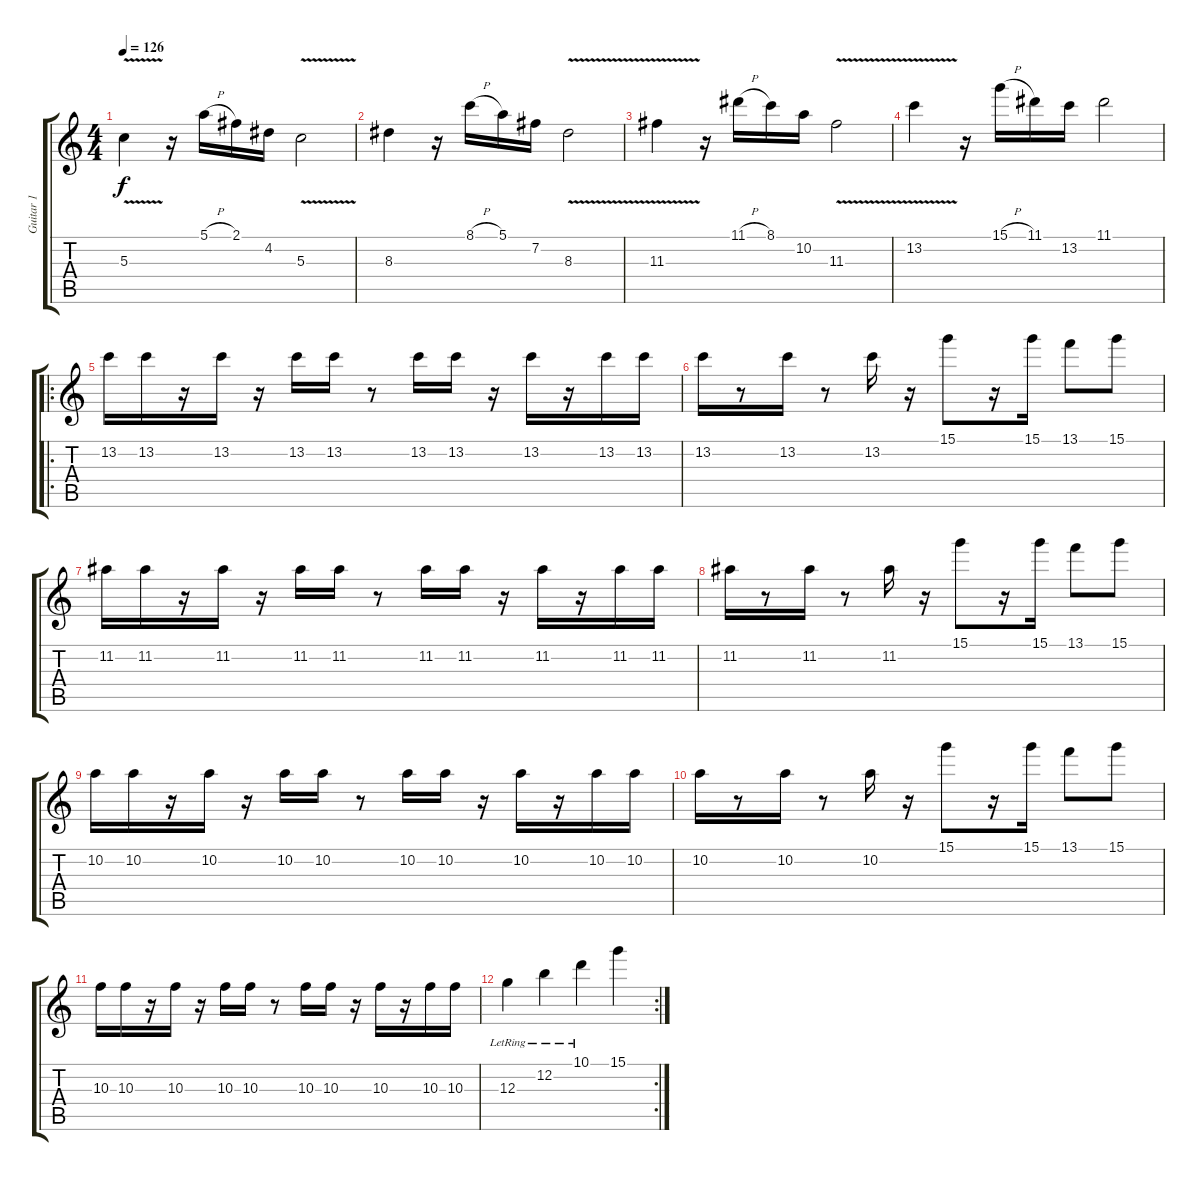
\track ("Guitar 1" "Guitar 1") {instrument distortionguitar}
\staff {score tabs}
\tuning (E4 B3 G3 D3 A2 E2) {hide}
\ts (4 4)
\tempo 126
\clef g2
\ks c
5.3{v}.4{txt "" dy f instrument distortionguitar} r.16 5.1{h}.16 2.1.16 4.2.16 5.3{v}.2 |
8.3.4 r.16 8.1{h}.16 5.1.16 7.2.16 8.3{v}.2 |
11.3{v}.4 r.16 11.1{h}.16 8.1.16 10.2.16 11.3{v}.2 |
13.2{v}.4 r.16 15.1{h}.16 11.1.16 13.2.16 11.1.2 |
\ro
13.2.16 13.2.16 r.16 13.2.16 r.16 13.2.16 13.2.16 r.8 13.2.16 13.2.16 r.16 13.2.16 r.16 13.2.16 13.2.16 |
13.2.16 r.8 13.2.16 r.8 13.2.16 r.16 15.1.8 r.16 15.1.16 13.1.8 15.1.8 |
11.2.16 11.2.16 r.16 11.2.16 r.16 11.2.16 11.2.16 r.8 11.2.16 11.2.16 r.16 11.2.16 r.16 11.2.16 11.2.16 |
11.2.16 r.8 11.2.16 r.8 11.2.16 r.16 15.1.8 r.16 15.1.16 13.1.8 15.1.8 |
10.2.16 10.2.16 r.16 10.2.16 r.16 10.2.16 10.2.16 r.8 10.2.16 10.2.16 r.16 10.2.16 r.16 10.2.16 10.2.16 |
10.2.16 r.8 10.2.16 r.8 10.2.16 r.16 15.1.8 r.16 15.1.16 13.1.8 15.1.8 |
10.3.16 10.3.16 r.16 10.3.16 r.16 10.3.16 10.3.16 r.8 10.3.16 10.3.16 r.16 10.3.16 r.16 10.3.16 10.3.16 |
\rc 2
12.3{lr}.4 12.2{lr}.4 10.1{lr}.4 15.1.4
